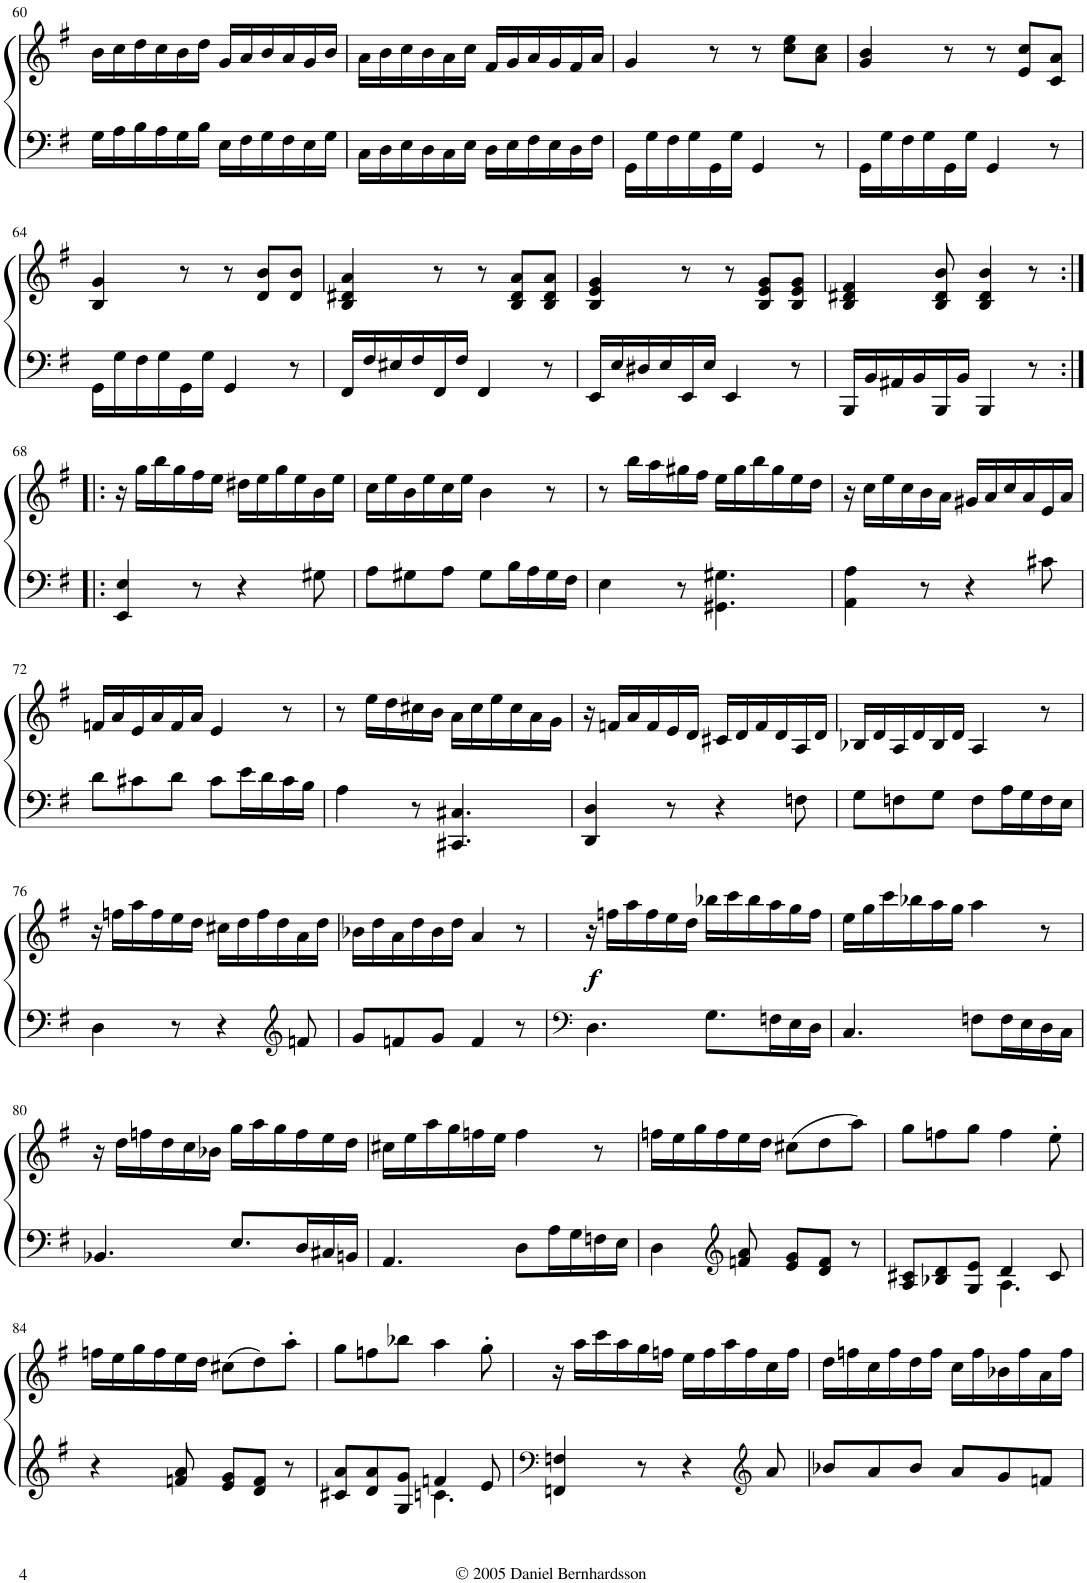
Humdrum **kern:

**kern	**kern	**dynam
*part1	*part1	*part1
*staff2	*staff1	*staff1/2
*I"Piano	*	*
*I'Pno.	*	*
!!LO:PB:g=z
*clefF4	*clefG2	*
*k[f#]	*k[f#]	*
*G:	*G:	*
*M6/8	*M6/8	*
=60	=60	=60
16G\LL	16b\LL	.
16A\	16cc\	.
16B\	16dd\	.
16A\	16cc\	.
16G\	16b\	.
16B\JJ	16dd\JJ	.
16E\LL	16g/LL	.
16F#\	16a/	.
16G\	16b/	.
16F#\	16a/	.
16E\	16g/	.
16G\JJ	16b/JJ	.
=61	=61	=61
16C\LL	16a\LL	.
16D\	16b\	.
16E\	16cc\	.
16D\	16b\	.
16C\	16a\	.
16E\JJ	16cc\JJ	.
16D\LL	16f#/LL	.
16E\	16g/	.
16F#\	16a/	.
16E\	16g/	.
16D\	16f#/	.
16F#\JJ	16a/JJ	.
=62	=62	=62
16GG\LL	4g/	.
16G\	.	.
16F#\	.	.
16G\	.	.
16GG\	8r	.
16G\JJ	.	.
4GG/	8r	.
.	8cc\ 8ee\L	.
8r	8a\ 8cc\J	.
=63	=63	=63
16GG\LL	4g/ 4b/	.
16G\	.	.
16F#\	.	.
16G\	.	.
16GG\	8r	.
16G\JJ	.	.
4GG/	8r	.
.	8e/ 8cc/L	.
8r	8c/ 8a/J	.
!!LO:LB:g=z
=64	=64	=64
16GG\LL	4B/ 4g/	.
16G\	.	.
16F#\	.	.
16G\	.	.
16GG\	8r	.
16G\JJ	.	.
4GG/	8r	.
.	8d/ 8b/L	.
8r	8d/ 8b/J	.
=65	=65	=65
16FF#/LL	4B/ 4d#X/ 4a/	.
16F#/	.	.
16E#X/	.	.
16F#/	.	.
16FF#/	8r	.
16F#/JJ	.	.
4FF#/	8r	.
.	8B/ 8d#/ 8a/L	.
8r	8B/ 8d#/ 8a/J	.
=66	=66	=66
16EE/LL	4B/ 4e/ 4g/	.
16E/	.	.
16D#X/	.	.
16E/	.	.
16EE/	8r	.
16E/JJ	.	.
4EE/	8r	.
.	8B/ 8e/ 8g/L	.
8r	8B/ 8e/ 8g/J	.
=67	=67	=67
16BBB/LL	4B/ 4d#X/ 4f#/	.
16BB/	.	.
16AA#X/	.	.
16BB/	.	.
16BBB/	8B/ 8d#/ 8b/	.
16BB/JJ	.	.
4BBB/	4B/ 4d#/ 4b/	.
8r	8r	.
!!LO:LB:g=z
=68:|!|:	=68:|!|:	=68:|!|:
4EE/ 4E/	16r	.
.	16gg\LL	.
.	16bb\	.
.	16gg\	.
8r	16ff#\	.
.	16ee\JJ	.
4r	16dd#X\LL	.
.	16ee\	.
.	16gg\	.
.	16ee\	.
8G#X\	16b\	.
.	16ee\JJ	.
=69	=69	=69
8A\L	16cc\LL	.
.	16ee\	.
8G#X\	16b\	.
.	16ee\	.
8A\J	16cc\	.
.	16ee\JJ	.
8G#\L	4b\	.
16B\L	.	.
16A\	.	.
16G#\	8r	.
16F#\JJ	.	.
=70	=70	=70
4E\	8r	.
.	16bb\LL	.
.	16aa\	.
8r	16gg#X\	.
.	16ff#\JJ	.
4.GG#X\ 4.G#X\	16ee\LL	.
.	16gg#\	.
.	16bb\	.
.	16gg#\	.
.	16ee\	.
.	16dd\JJ	.
=71	=71	=71
4AA\ 4A\	16r	.
.	16cc\LL	.
.	16ee\	.
.	16cc\	.
8r	16b\	.
.	16a\JJ	.
4r	16g#X/LL	.
.	16a/	.
.	16cc/	.
.	16a/	.
8c#X\	16e/	.
.	16a/JJ	.
!!LO:LB:g=z
=72	=72	=72
8d\L	16fn/LL	.
.	16a/	.
8c#X\	16e/	.
.	16a/	.
8d\J	16f/	.
.	16a/JJ	.
8c#\L	4e/	.
16e\L	.	.
16d\	.	.
16c#\	8r	.
16B\JJ	.	.
=73	=73	=73
4A\	8r	.
.	16ee\LL	.
.	16dd\	.
8r	16cc#X\	.
.	16b\JJ	.
4.CC#X/ 4.C#X/	16a\LL	.
.	16cc#\	.
.	16ee\	.
.	16cc#\	.
.	16a\	.
.	16g\JJ	.
=74	=74	=74
4DD/ 4D/	16r	.
.	16fn/LL	.
.	16a/	.
.	16f/	.
8r	16e/	.
.	16d/JJ	.
4r	16c#X/LL	.
.	16d/	.
.	16f/	.
.	16d/	.
8Fn\	16A/	.
.	16d/JJ	.
=75	=75	=75
8G\L	16B-X/LL	.
.	16d/	.
8Fn\	16A/	.
.	16d/	.
8G\J	16B-/	.
.	16d/JJ	.
8F\L	4A/	.
16A\L	.	.
16G\	.	.
16F\	8r	.
16E\JJ	.	.
!!LO:LB:g=z
=76	=76	=76
4D\	16r	.
.	16ffn\LL	.
.	16aa\	.
.	16ff\	.
8r	16ee\	.
.	16dd\JJ	.
4r	16cc#X\LL	.
.	16dd\	.
.	16ff\	.
.	16dd\	.
*clefG2	*	*
8fn/	16a\	.
.	16dd\JJ	.
=77	=77	=77
8g/L	16b-X\LL	.
.	16dd\	.
8fn/	16a\	.
.	16dd\	.
8g/J	16b-\	.
.	16dd\JJ	.
4f/	4a/	.
8r	8r	.
=78	=78	=78
*clefF4	*	*
!	!	!LO:DY:b
4.D\	16r	f
.	16ffn\LL	.
.	16aa\	.
.	16ff\	.
.	16ee\	.
.	16dd\JJ	.
8.G\L	16bb-X\LL	.
.	16ccc\	.
.	16bb-\	.
16Fn\L	16aa\	.
16E\	16gg\	.
16D\JJ	16ff\JJ	.
=79	=79	=79
4.C/	16ee\LL	.
.	16gg\	.
.	16ccc\	.
.	16bb-X\	.
.	16aa\	.
.	16gg\JJ	.
8Fn\L	4aa\	.
16F\L	.	.
16E\	.	.
16D\	8r	.
16C\JJ	.	.
!!LO:LB:g=z
=80	=80	=80
4.BB-X/	16r	.
.	16dd\LL	.
.	16ffn\	.
.	16dd\	.
.	16cc\	.
.	16b-X\JJ	.
8.E/L	16gg\LL	.
.	16aa\	.
.	16gg\	.
16D/L	16ff\	.
16C#X/	16ee\	.
16BBn/JJ	16dd\JJ	.
=81	=81	=81
4.AA/	16cc#X\LL	.
.	16ee\	.
.	16aa\	.
.	16gg\	.
.	16ffn\	.
.	16ee\JJ	.
8D\L	4ff\	.
16A\L	.	.
16G\	.	.
16Fn\	8r	.
16E\JJ	.	.
=82	=82	=82
4D\	16ffn\LL	.
.	16ee\	.
.	16gg\	.
.	16ff\	.
*clefG2	*	*
8fn/ 8a/	16ee\	.
.	16dd\JJ	.
8e/ 8g/L	(8cc#X\L	.
8d/ 8f/J	8dd\	.
8r	8aa\J)	.
=83	=83	=83
*^	*	*
8A/ 8c#X/L	4.ryy	8gg\L	.
8B-X/ 8d/	.	8ffn\	.
8G/ 8e/J	.	8gg\J	.
4d/	4.A\	4ff\	.
8c#/	.	8ee'\	.
*v	*v	*	*
!!LO:LB:g=z
=84	=84	=84
4r	16ffn\LL	.
.	16ee\	.
.	16gg\	.
.	16ff\	.
8fn/ 8a/	16ee\	.
.	16dd\JJ	.
8e/ 8g/L	(8cc#X\L	.
8d/ 8f/J	8dd\)	.
8r	8aa'\J	.
=85	=85	=85
*^	*	*
8c#X/ 8a/L	4.ryy	8gg\L	.
8d/ 8a/	.	8ffn\	.
8G/ 8g/J	.	8bb-X\J	.
4fn/	4.cn\	4aa\	.
8e/	.	8gg'\	.
*v	*v	*	*
=86	=86	=86
*clefF4	*	*
4FFn/ 4Fn/	16r	.
.	16aa\LL	.
.	16ccc\	.
.	16aa\	.
8r	16gg\	.
.	16ffn\JJ	.
4r	16ee\LL	.
.	16ff\	.
.	16aa\	.
.	16ff\	.
*clefG2	*	*
8a/	16cc\	.
.	16ff\JJ	.
=87	=87	=87
8b-X/L	16dd\LL	.
.	16ffn\	.
8a/	16cc\	.
.	16ff\	.
8b-/J	16dd\	.
.	16ff\JJ	.
8a/L	16cc\LL	.
.	16ff\	.
8g/	16b-X\	.
.	16ff\	.
8fn/J	16a\	.
.	16ff\JJ	.
=	=	=
*-	*-	*-
